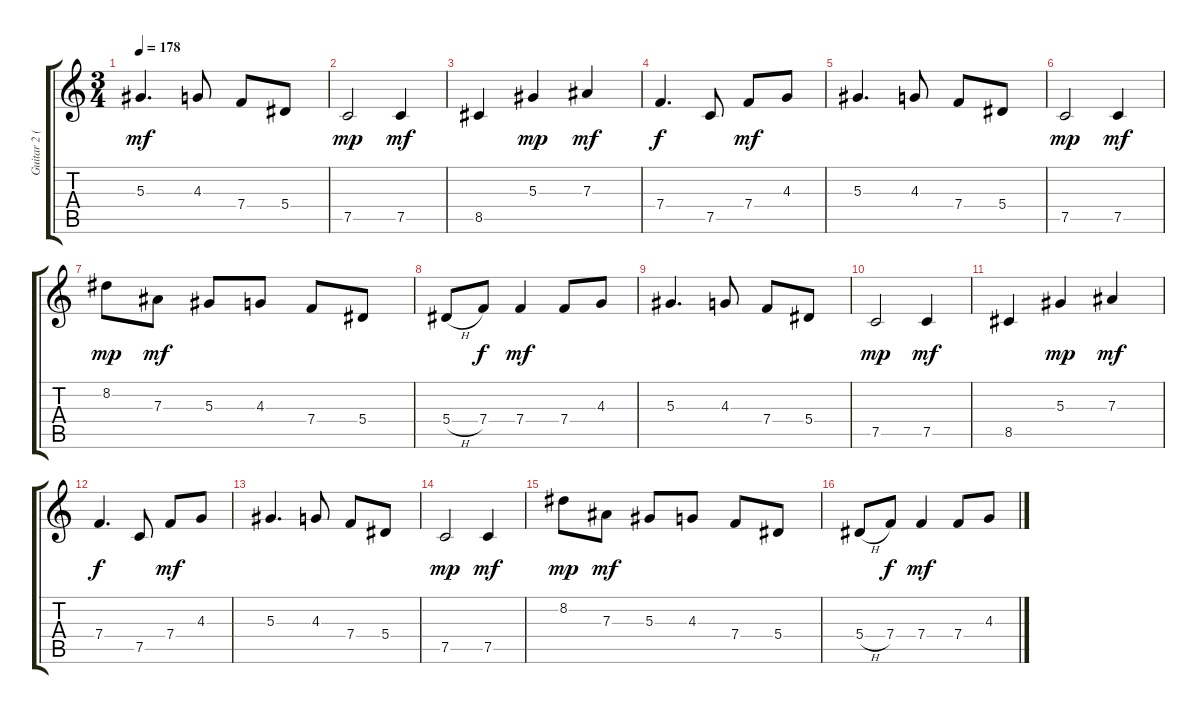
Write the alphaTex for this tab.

\track ("Guitar 2 (Lead)" "Guitar 2 (") {instrument distortionguitar}
\staff {score tabs}
\tuning (C4 G3 Eb3 Bb2 F2 C2) {hide}
\ts (3 4)
\tempo 178
\clef g2
\ks c
5.3.4{d dy mf balance 3} 4.3.8 7.4.8 5.4.8 |
7.5.2{dy mp} 7.5.4{dy mf} |
8.5.4 5.3.4{dy mp} 7.3.4{dy mf} |
7.4.4{d dy f} 7.5.8 7.4.8{dy mf} 4.3.8 |
5.3.4{d} 4.3.8 7.4.8 5.4.8 |
7.5.2{dy mp} 7.5.4{dy mf} |
8.2.8{dy mp} 7.3.8{dy mf} 5.3.8 4.3.8 7.4.8 5.4.8 |
5.4{h}.8 7.4.8{dy f} 7.4.4{dy mf} 7.4.8 4.3.8 |
5.3.4{d} 4.3.8 7.4.8 5.4.8 |
7.5.2{dy mp} 7.5.4{dy mf} |
8.5.4 5.3.4{dy mp} 7.3.4{dy mf} |
7.4.4{d dy f} 7.5.8 7.4.8{dy mf} 4.3.8 |
5.3.4{d} 4.3.8 7.4.8 5.4.8 |
7.5.2{dy mp} 7.5.4{dy mf} |
8.2.8{dy mp} 7.3.8{dy mf} 5.3.8 4.3.8 7.4.8 5.4.8 |
5.4{h}.8 7.4.8{dy f} 7.4.4{dy mf} 7.4.8 4.3.8
